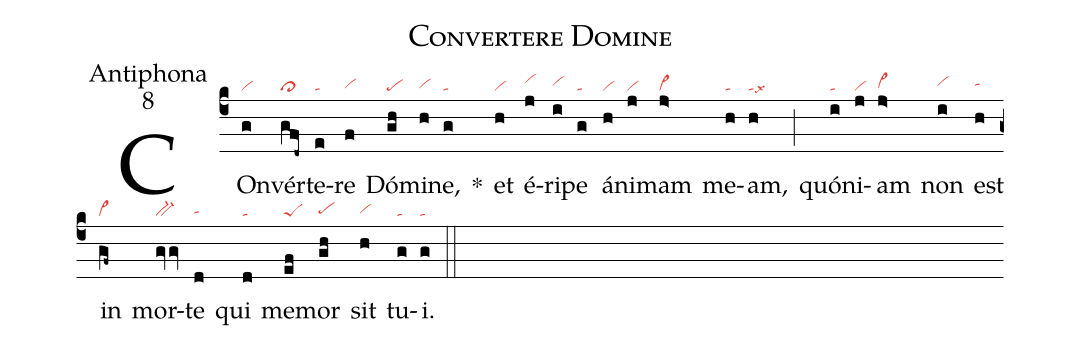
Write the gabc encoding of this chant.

name: Convertere Domine;
office-part: Antiphona;
mode: 8;
nabc-lines: 1;
%%
(c4)
COn(g|vi)vér(gfd~|cl>)te(e|ta)re(f|vihg) Dó(gh|pe)mi(h|vihg)ne,(g|ta) *()
et(h|vi) é(j|vihi)ri(i|vihh)pe(g|ta) á(h|vi)ni(j|vi)mam(j>|vi>) me(h|ta)am,(h|talsx6) (;)
quó(i|ta)ni(j|vi)am(j>|vi>hg) non(i|vihh) est(h|tahh) in(gf~|vi>) mor(gvv|bv-)te(d|tahg) qui(d|ta) me(ef|peS)mor(gh|pehg) sit(h|vihg) tu(g|ta)i.(g|ta) (::)
